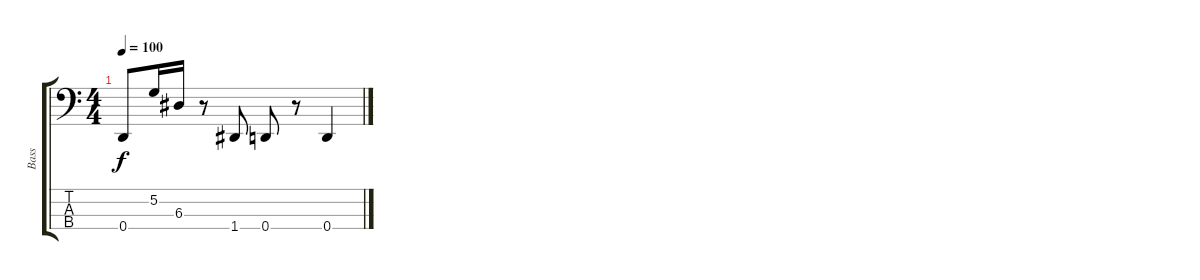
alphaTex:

\track ("Bass" "Bass") {instrument electricbassfinger}
\staff {score tabs}
\tuning (G2 D2 A1 D1) {hide}
\ts (4 4)
\tempo 100
\clef f4
\ks c
0.4.8{dy f} 5.2.16 6.3.16 r.8 1.4.8 0.4.8 r.8 0.4.4
